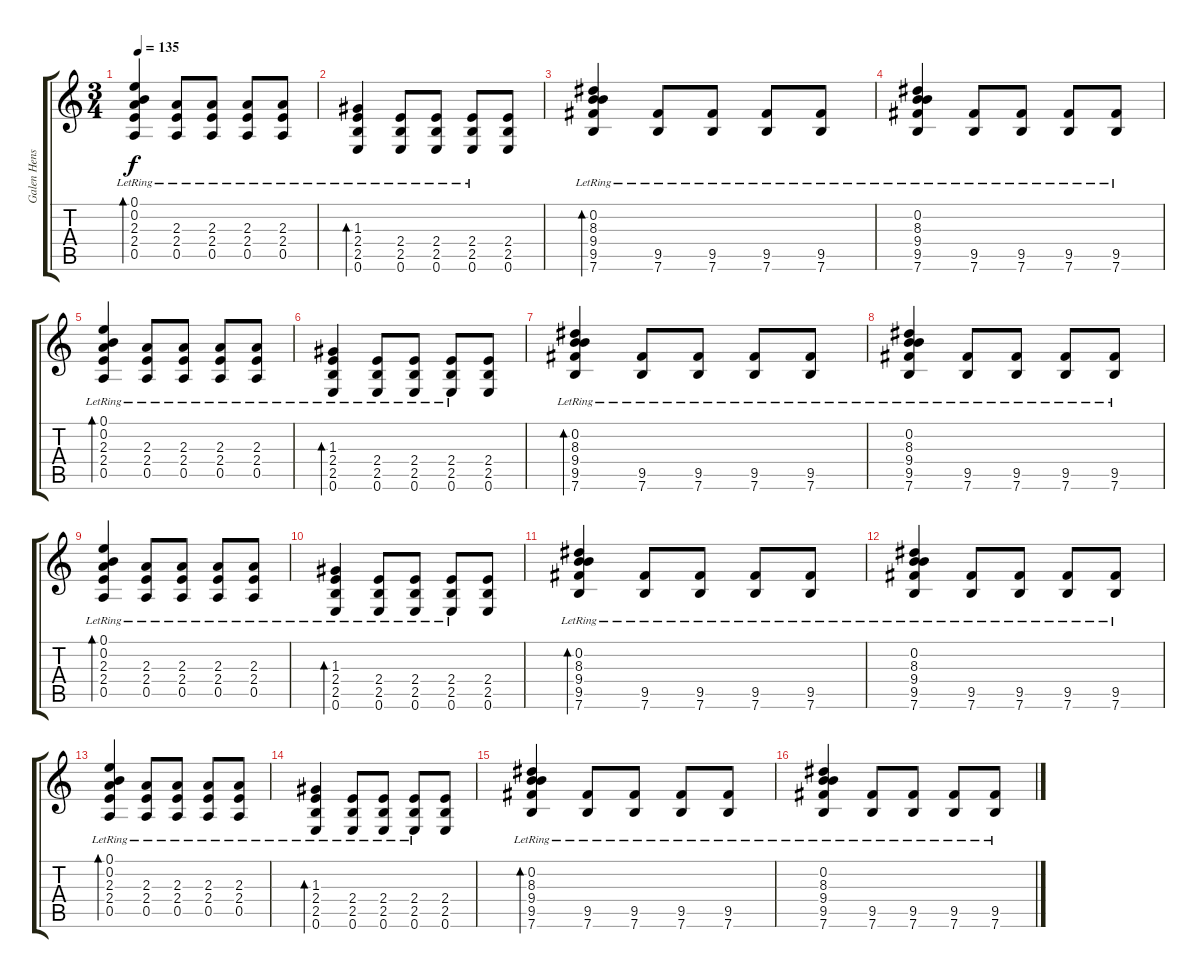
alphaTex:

\track ("Galen Henson" "Galen Hens") {instrument distortionguitar}
\staff {score tabs}
\tuning (E4 B3 G3 D3 A2 E2) {hide}
\ts (3 4)
\tempo 135
\clef g2
\ks c
(0.1 0.2 2.3{lr} 2.4{lr} 0.5{lr}).4{bd 120 dy f} (2.3 2.4{lr} 0.5{lr}).8 (2.3 2.4{lr} 0.5{lr}).8 (2.3 2.4{lr} 0.5{lr}).8 (2.3 2.4{lr} 0.5{lr}).8 |
(1.3{lr} 2.4 2.5 0.6).4{bd 120} (2.4 2.5{lr} 0.6{lr}).8 (2.4 2.5{lr} 0.6{lr}).8 (2.4 2.5{lr} 0.6{lr}).8 (2.4 2.5 0.6).8 |
(0.2{lr} 8.3{lr} 9.4{lr} 9.5{lr} 7.6).4{bd 120} (9.5{lr} 7.6).8 (9.5{lr} 7.6).8 (9.5{lr} 7.6).8 (9.5{lr} 7.6).8 |
(0.2 8.3{lr} 9.4{lr} 9.5{lr} 7.6).4 (9.5{lr} 7.6).8 (9.5{lr} 7.6).8 (9.5{lr} 7.6).8 (9.5{lr} 7.6).8 |
(0.1 0.2 2.3{lr} 2.4{lr} 0.5{lr}).4{bd 120} (2.3 2.4{lr} 0.5{lr}).8 (2.3 2.4{lr} 0.5{lr}).8 (2.3 2.4{lr} 0.5{lr}).8 (2.3 2.4{lr} 0.5{lr}).8 |
(1.3{lr} 2.4 2.5 0.6).4{bd 120} (2.4 2.5{lr} 0.6{lr}).8 (2.4 2.5{lr} 0.6{lr}).8 (2.4 2.5{lr} 0.6{lr}).8 (2.4 2.5 0.6).8 |
(0.2{lr} 8.3{lr} 9.4{lr} 9.5{lr} 7.6).4{bd 120} (9.5{lr} 7.6).8 (9.5{lr} 7.6).8 (9.5{lr} 7.6).8 (9.5{lr} 7.6).8 |
(0.2 8.3{lr} 9.4{lr} 9.5{lr} 7.6).4 (9.5{lr} 7.6).8 (9.5{lr} 7.6).8 (9.5{lr} 7.6).8 (9.5{lr} 7.6).8 |
(0.1 0.2 2.3{lr} 2.4{lr} 0.5{lr}).4{bd 120} (2.3 2.4{lr} 0.5{lr}).8 (2.3 2.4{lr} 0.5{lr}).8 (2.3 2.4{lr} 0.5{lr}).8 (2.3 2.4{lr} 0.5{lr}).8 |
(1.3{lr} 2.4 2.5 0.6).4{bd 120} (2.4 2.5{lr} 0.6{lr}).8 (2.4 2.5{lr} 0.6{lr}).8 (2.4 2.5{lr} 0.6{lr}).8 (2.4 2.5 0.6).8 |
(0.2{lr} 8.3{lr} 9.4{lr} 9.5{lr} 7.6).4{bd 120} (9.5{lr} 7.6).8 (9.5{lr} 7.6).8 (9.5{lr} 7.6).8 (9.5{lr} 7.6).8 |
(0.2 8.3{lr} 9.4{lr} 9.5{lr} 7.6).4 (9.5{lr} 7.6).8 (9.5{lr} 7.6).8 (9.5{lr} 7.6).8 (9.5{lr} 7.6).8 |
(0.1 0.2 2.3{lr} 2.4{lr} 0.5{lr}).4{bd 120} (2.3 2.4{lr} 0.5{lr}).8 (2.3 2.4{lr} 0.5{lr}).8 (2.3 2.4{lr} 0.5{lr}).8 (2.3 2.4{lr} 0.5{lr}).8 |
(1.3{lr} 2.4 2.5 0.6).4{bd 120} (2.4 2.5{lr} 0.6{lr}).8 (2.4 2.5{lr} 0.6{lr}).8 (2.4 2.5{lr} 0.6{lr}).8 (2.4 2.5 0.6).8 |
(0.2{lr} 8.3{lr} 9.4{lr} 9.5{lr} 7.6).4{bd 120} (9.5{lr} 7.6).8 (9.5{lr} 7.6).8 (9.5{lr} 7.6).8 (9.5{lr} 7.6).8 |
(0.2 8.3{lr} 9.4{lr} 9.5{lr} 7.6).4 (9.5{lr} 7.6).8 (9.5{lr} 7.6).8 (9.5{lr} 7.6).8 (9.5{lr} 7.6).8
